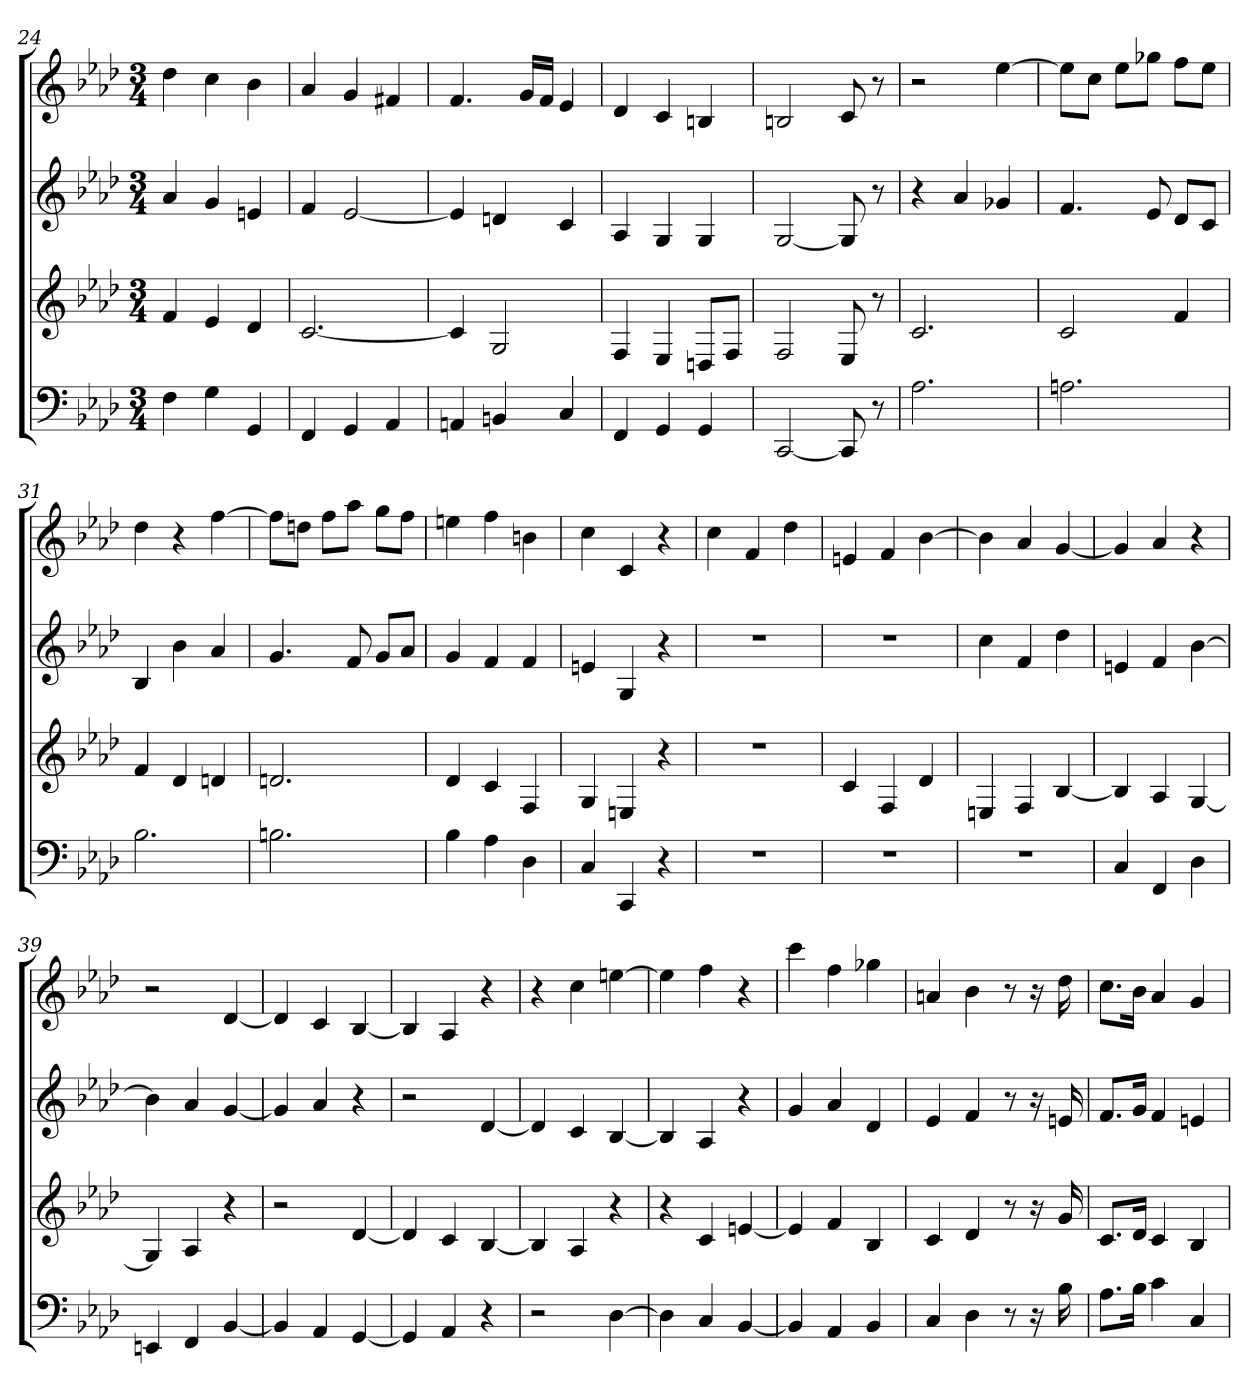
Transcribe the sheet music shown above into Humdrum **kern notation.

**kern	**kern	**kern	**kern
*part4	*part3	*part2	*part1
*staff4	*staff3	*staff2	*staff1
*k[b-e-a-d-]	*k[b-e-a-d-]	*k[b-e-a-d-]	*k[b-e-a-d-]
*f:	*f:	*f:	*f:
*M3/4	*M3/4	*M3/4	*M3/4
=24	=24	=24	=24
4F	4f	4a-	4dd-
4G	4e-	4g	4cc
4GG	4d-	4en	4b-
=25	=25	=25	=25
4FF	[2.c	4f	4a-
4GG	.	[2e-	4g
4AA-	.	.	4f#X
=26	=26	=26	=26
4AAn	4c]	4e-]	4.f
4BBn	2G	4dn	.
.	.	.	16gLL
.	.	.	16fJJ
4C	.	4c	4e-
=27	=27	=27	=27
4FF	4F	4A-	4d-
4GG	4E-	4G	4c
4GG	8DnL	4G	4Bn
.	8FJ	.	.
=28	=28	=28	=28
[2CC	2F	[2G	2Bn
8CC]	8E-	8G]	8c
8r	8r	8r	8r
=29	=29	=29	=29
2.A-	2.c	4r	2r
.	.	4a-	.
.	.	4g-X	[4ee-
=30	=30	=30	=30
2.An	2c	4.f	8ee-L]
.	.	.	8ccJ
.	.	.	8ee-L
.	.	8e-	8gg-XJ
.	4f	8d-L	8ffL
.	.	8cJ	8ee-J
=31	=31	=31	=31
2.B-	4f	4B-	4dd-
.	4d-	4b-	4r
.	4dn	4a-	[4ff
=32	=32	=32	=32
2.Bn	2.dn	4.g	8ffL]
.	.	.	8ddnJ
.	.	.	8ffL
.	.	8f	8aa-J
.	.	8gL	8ggL
.	.	8a-J	8ffJ
=33	=33	=33	=33
4B-	4d-	4g	4een
4A-	4c	4f	4ff
4D-	4F	4f	4bn
=34	=34	=34	=34
4C	4G	4en	4cc
4CC	4En	4G	4c
4r	4r	4r	4r
=35	=35	=35	=35
2.r	2.r	2.r	4cc
.	.	.	4f
.	.	.	4dd-
=36	=36	=36	=36
2.r	4c	2.r	4en
.	4F	.	4f
.	4d-	.	[4b-
=37	=37	=37	=37
2.r	4En	4cc	4b-]
.	4F	4f	4a-
.	[4B-	4dd-	[4g
=38	=38	=38	=38
4C	4B-]	4en	4g]
4FF	4A-	4f	4a-
4D-	[4G	[4b-	4r
=39	=39	=39	=39
4EEn	4G]	4b-]	2r
4FF	4A-	4a-	.
[4BB-	4r	[4g	[4d-
=40	=40	=40	=40
4BB-]	2r	4g]	4d-]
4AA-	.	4a-	4c
[4GG	[4d-	4r	[4B-
=41	=41	=41	=41
4GG]	4d-]	2r	4B-]
4AA-	4c	.	4A-
4r	[4B-	[4d-	4r
=42	=42	=42	=42
2r	4B-]	4d-]	4r
.	4A-	4c	4cc
[4D-	4r	[4B-	[4een
=43	=43	=43	=43
4D-]	4r	4B-]	4ee]
4C	4c	4A-	4ff
[4BB-	[4en	4r	4r
=44	=44	=44	=44
4BB-]	4e]	4g	4ccc
4AA-	4f	4a-	4ff
4BB-	4B-	4d-	4gg-X
=45	=45	=45	=45
4C	4c	4e-	4an
4D-	4d-	4f	4b-
8r	8r	8r	8r
16r	16r	16r	16r
16B-	16g	16en	16dd-
=46	=46	=46	=46
8.A-L	8.cL	8.fL	8.ccL
16B-Jk	16d-Jk	16gJk	16b-Jk
4c	4c	4f	4a-
4C	4B-	4en	4g
=	=	=	=
*-	*-	*-	*-
